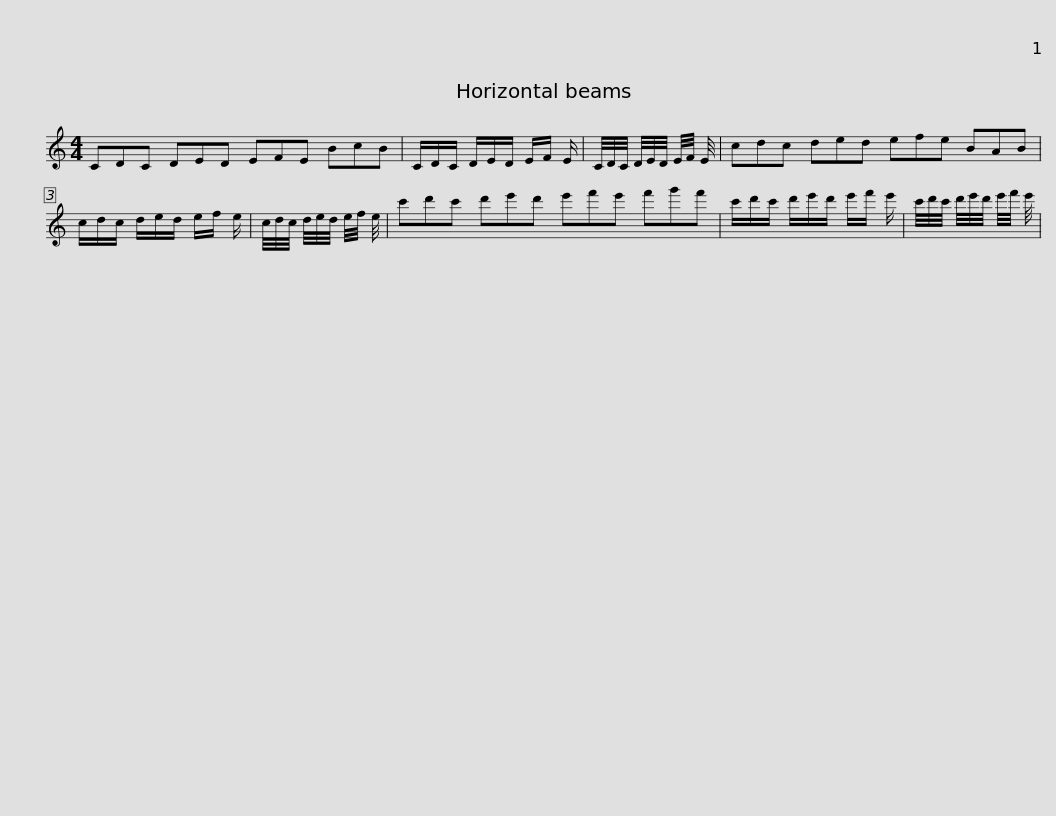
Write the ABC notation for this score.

X:1
L:1/8
M:4/4
I:linebreak $
K:C
V:1 treble
V:1
 CDC DED EFE BcB | C/D/C/ D/E/D/ E/F/ E/ | C/4D/4C/4 D/4E/4D/4 E/4F/4 E/4 | cdc ded efe BAB |$ c/d/c/ d/e/d/ e/f/ e/ | %5
 c/4d/4c/4 d/4e/4d/4 e/4f/4 e/4 | c'd'c' d'e'd' e'f'e' f'g'f' | c'/d'/c'/ d'/e'/d'/ e'/f'/ e'/ |$ c'/4d'/4c'/4 d'/4e'/4d'/4 e'/4f'/4 e'/4 | %9
